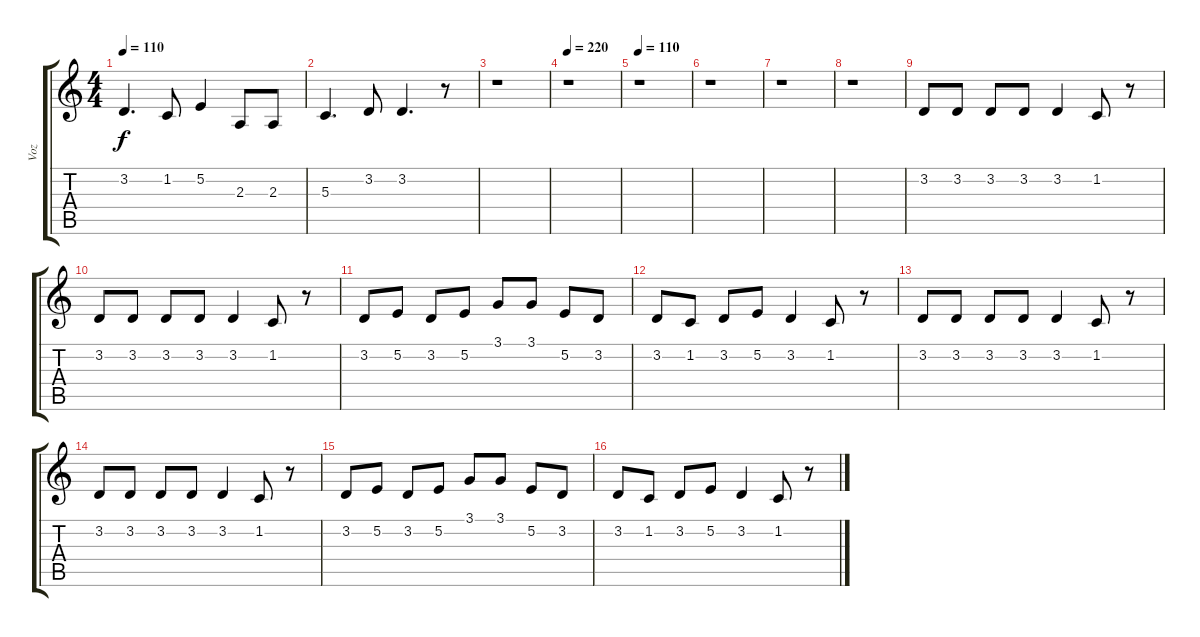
\track ("Voz" "Voz") {instrument lead1square}
\staff {score tabs}
\tuning (E4 B3 G3 D3 A2 E2) {hide}
\ts (4 4)
\tempo 110
\clef g2
\ks c
3.2.4{d dy f} 1.2.8 5.2.4 2.3.8 2.3.8 |
5.3.4{d} 3.2.8 3.2.4{d} r.8 |
r.1 |
\tempo 220
r.1 |
\tempo 110
r.1 |
r.1 |
r.1 |
r.1 |
3.2.8 3.2.8 3.2.8 3.2.8 3.2.4 1.2.8 r.8 |
3.2.8 3.2.8 3.2.8 3.2.8 3.2.4 1.2.8 r.8 |
3.2.8 5.2.8 3.2.8 5.2.8 3.1.8 3.1.8 5.2.8 3.2.8 |
3.2.8 1.2.8 3.2.8 5.2.8 3.2.4 1.2.8 r.8 |
3.2.8 3.2.8 3.2.8 3.2.8 3.2.4 1.2.8 r.8 |
3.2.8 3.2.8 3.2.8 3.2.8 3.2.4 1.2.8 r.8 |
3.2.8 5.2.8 3.2.8 5.2.8 3.1.8 3.1.8 5.2.8 3.2.8 |
3.2.8 1.2.8 3.2.8 5.2.8 3.2.4 1.2.8 r.8
